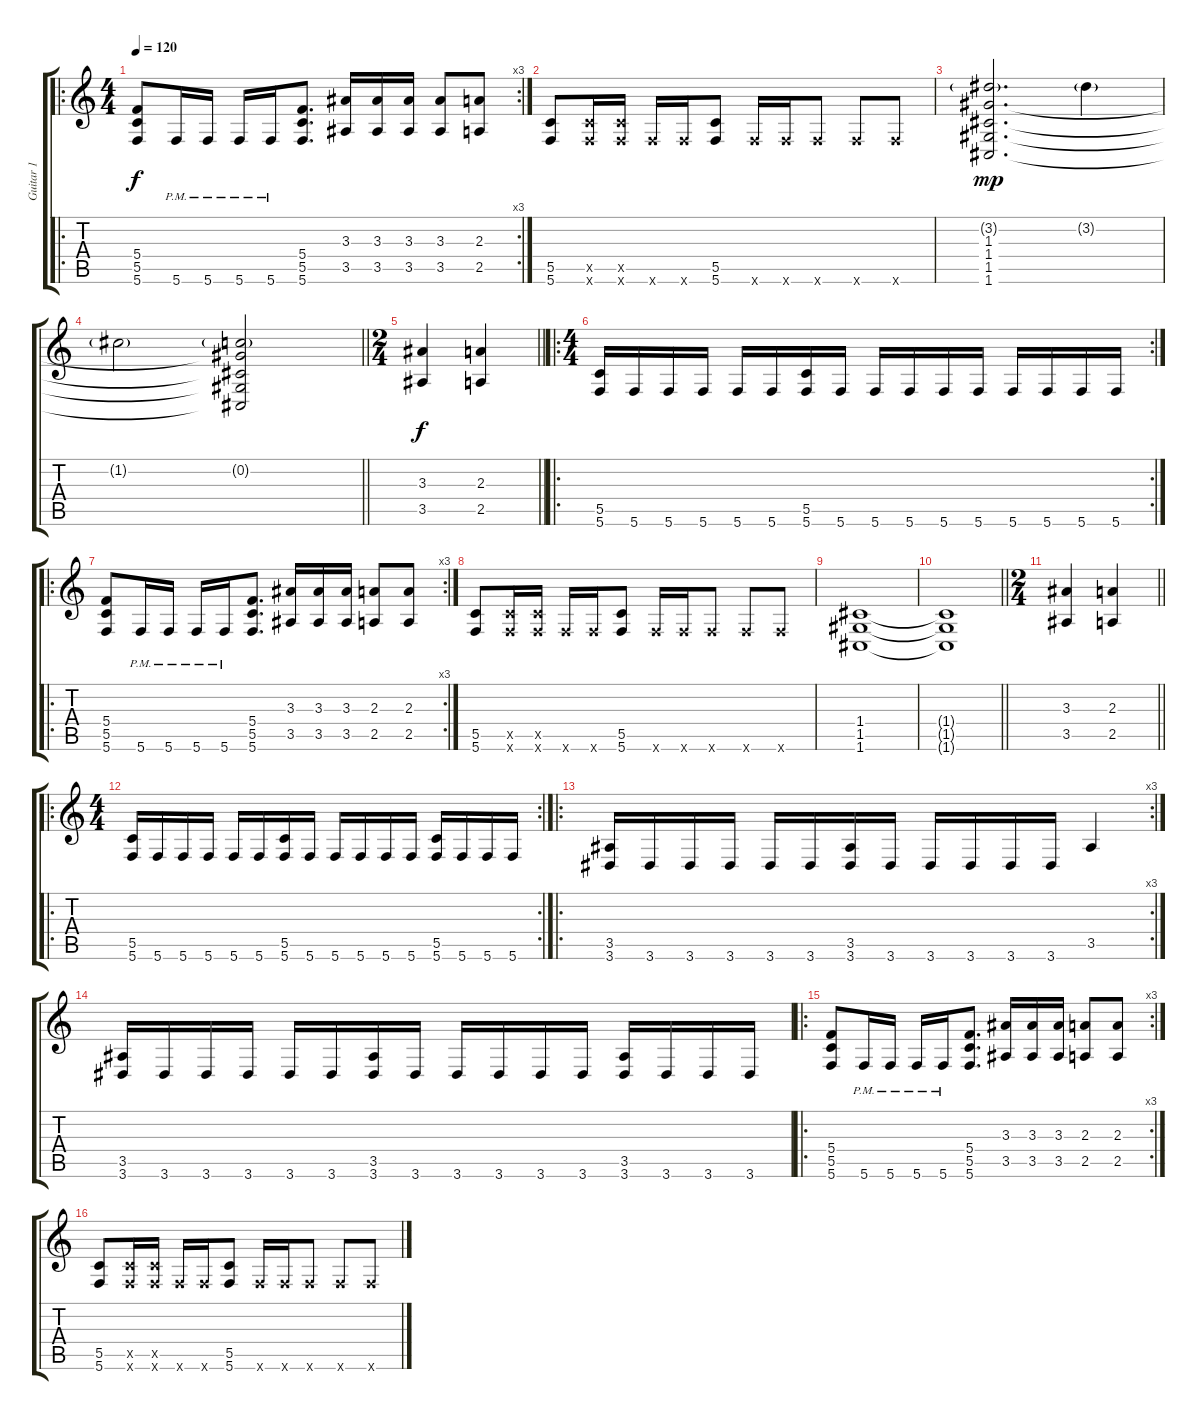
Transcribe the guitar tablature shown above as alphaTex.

\track ("Guitar 1" "Guitar 1") {instrument distortionguitar}
\staff {score tabs}
\tuning (E4 C4 G3 C3 G2 C2) {hide}
\ro
\rc 3
\ts (4 4)
\tempo 120
\clef g2
\ks c
(5.4 5.5 5.6).8{dy f} 5.6{pm}.16 5.6{pm}.16 5.6{pm}.16 5.6{pm}.16 (5.4 5.5 5.6).8{d} (3.3 3.5).16 (3.3 3.5).16 (3.3 3.5).16 (3.3 3.5).8 (2.3 2.5).8 |
(5.5 5.6).8 (5.5{x} 5.6{x}).16 (5.5{x} 5.6{x}).16 5.6{x}.16 5.6{x}.16 (5.5 5.6).8 5.6{x}.16 5.6{x}.16 5.6{x}.8 5.6{x}.8 5.6{x}.8 |
(3.2{g} 1.3 1.4 1.5 1.6).2{d dy mp} 3.2{g}.4 |
\barLineRight lightlight
1.2{g}.2 (0.2{g} 1.3{t} 1.4{t} 1.5{t} 1.6{t}).2 |
\ts (2 4)
\barLineRight lightlight
(3.3 3.5).4{dy f} (2.3 2.5).4 |
\ro
\rc 2
\ts (4 4)
(5.5 5.6).16 5.6.16 5.6.16 5.6.16 5.6.16 5.6.16 (5.5 5.6).16 5.6.16 5.6.16 5.6.16 5.6.16 5.6.16 5.6.16 5.6.16 5.6.16 5.6.16 |
\ro
\rc 3
(5.4 5.5 5.6).8 5.6{pm}.16 5.6{pm}.16 5.6{pm}.16 5.6{pm}.16 (5.4 5.5 5.6).8{d} (3.3 3.5).16 (3.3 3.5).16 (3.3 3.5).16 (2.3 2.5).8 (2.3 2.5).8 |
(5.5 5.6).8 (5.5{x} 5.6{x}).16 (5.5{x} 5.6{x}).16 5.6{x}.16 5.6{x}.16 (5.5 5.6).8 5.6{x}.16 5.6{x}.16 5.6{x}.8 5.6{x}.8 5.6{x}.8 |
(1.4 1.5 1.6).1 |
\barLineRight lightlight
(1.4{t} 1.5{t} 1.6{t}).1 |
\ts (2 4)
\barLineRight lightlight
(3.3 3.5).4 (2.3 2.5).4 |
\ro
\rc 2
\ts (4 4)
(5.5 5.6).16 5.6.16 5.6.16 5.6.16 5.6.16 5.6.16 (5.5 5.6).16 5.6.16 5.6.16 5.6.16 5.6.16 5.6.16 (5.5 5.6).16 5.6.16 5.6.16 5.6.16 |
\ro
\rc 3
(3.5 3.6).16 3.6.16 3.6.16 3.6.16 3.6.16 3.6.16 (3.5 3.6).16 3.6.16 3.6.16 3.6.16 3.6.16 3.6.16 3.5.4 |
(3.5 3.6).16 3.6.16 3.6.16 3.6.16 3.6.16 3.6.16 (3.5 3.6).16 3.6.16 3.6.16 3.6.16 3.6.16 3.6.16 (3.5 3.6).16 3.6.16 3.6.16 3.6.16 |
\ro
\rc 3
(5.4 5.5 5.6).8 5.6{pm}.16 5.6{pm}.16 5.6{pm}.16 5.6{pm}.16 (5.4 5.5 5.6).8{d} (3.3 3.5).16 (3.3 3.5).16 (3.3 3.5).16 (2.3 2.5).8 (2.3 2.5).8 |
(5.5 5.6).8 (5.5{x} 5.6{x}).16 (5.5{x} 5.6{x}).16 5.6{x}.16 5.6{x}.16 (5.5 5.6).8 5.6{x}.16 5.6{x}.16 5.6{x}.8 5.6{x}.8 5.6{x}.8
